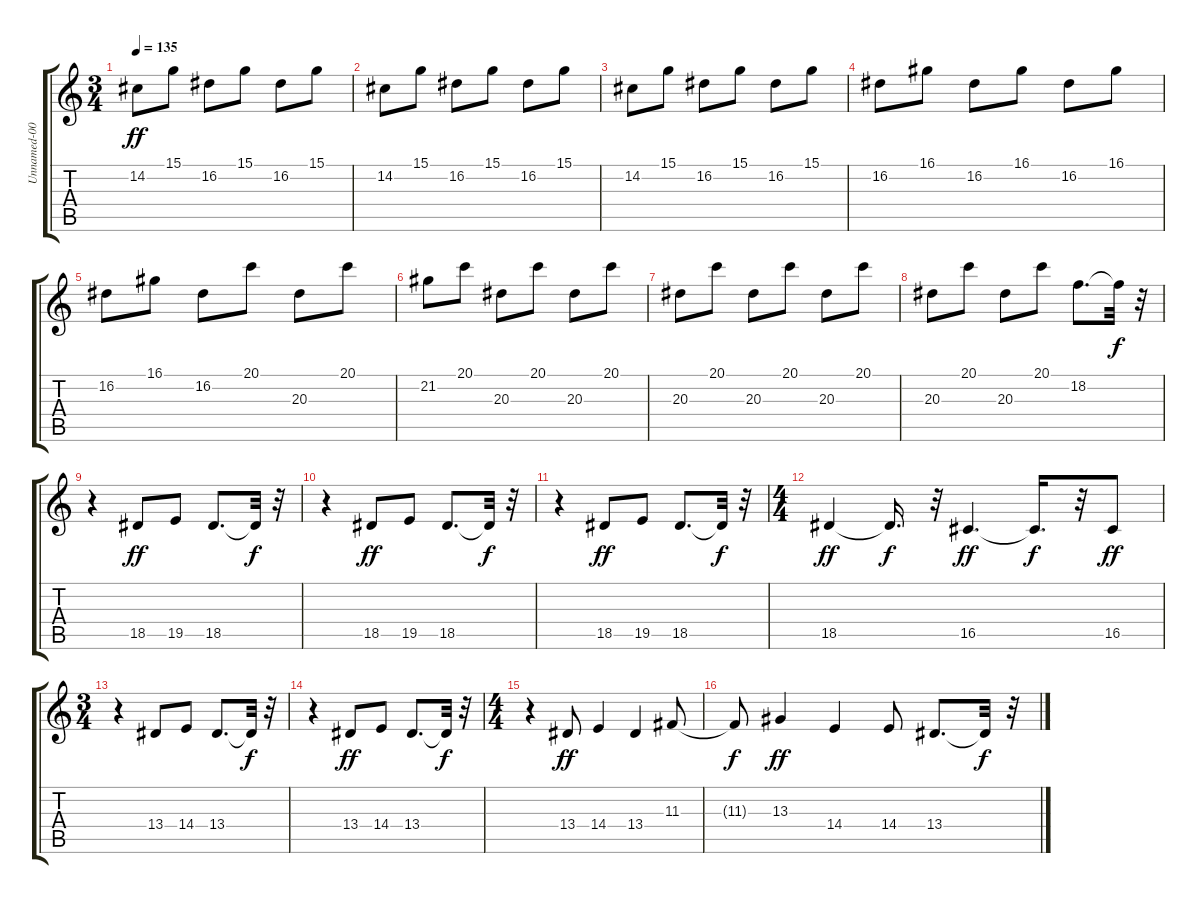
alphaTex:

\track ("Unnamed-001" "Unnamed-00") {instrument electricpiano2}
\staff {score tabs}
\tuning (E4 B3 G3 D3 A2 E2) {hide}
\ts (3 4)
\tempo 135
\clef g2
\ks c
14.2.8{dy ff} 15.1.8 16.2.8 15.1.8 16.2.8 15.1.8 |
14.2.8 15.1.8 16.2.8 15.1.8 16.2.8 15.1.8 |
14.2.8 15.1.8 16.2.8 15.1.8 16.2.8 15.1.8 |
16.2.8 16.1.8 16.2.8 16.1.8 16.2.8 16.1.8 |
16.2.8 16.1.8 16.2.8 20.1.8 20.3.8 20.1.8 |
21.2.8 20.1.8 20.3.8 20.1.8 20.3.8 20.1.8 |
20.3.8 20.1.8 20.3.8 20.1.8 20.3.8 20.1.8 |
20.3.8 20.1.8 20.3.8 20.1.8 18.2.8{d} 18.2{t}.32{dy f} r.32 |
r.4 18.5.8{dy ff} 19.5.8 18.5.8{d} 18.5{t}.32{dy f} r.32 |
r.4 18.5.8{dy ff} 19.5.8 18.5.8{d} 18.5{t}.32{dy f} r.32 |
r.4 18.5.8{dy ff} 19.5.8 18.5.8{d} 18.5{t}.32{dy f} r.32 |
\ts (4 4)
18.5.4{dy ff} 18.5{t}.16{d dy f} r.32 16.5.4{d dy ff} 16.5{t}.16{d dy f} r.32 16.5.8{dy ff} |
\ts (3 4)
r.4 13.4.8 14.4.8 13.4.8{d} 13.4{t}.32{dy f} r.32 |
r.4 13.4.8{dy ff} 14.4.8 13.4.8{d} 13.4{t}.32{dy f} r.32 |
\ts (4 4)
r.4 13.4.8{dy ff} 14.4.4 13.4.4 11.3.8 |
11.3{t}.8{dy f} 13.3.4{dy ff} 14.4.4 14.4.8 13.4.8{d} 13.4{t}.32{dy f} r.32
